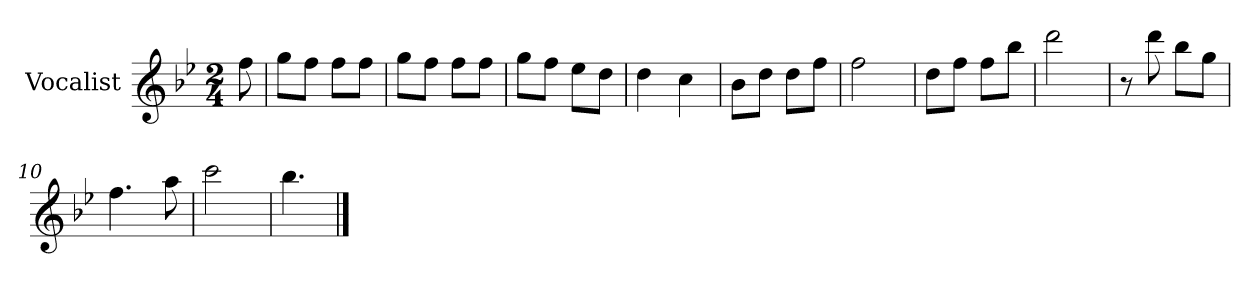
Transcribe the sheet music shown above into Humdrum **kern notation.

**kern
*part1
*staff1
*I"Vocalist
*k[b-e-]
*B-:
*M2/4
=
8ff
=1
8ggL
8ffJ
8ffL
8ffJ
=2
8ggL
8ffJ
8ffL
8ffJ
=3
8ggL
8ffJ
8ee-L
8ddJ
=4
4dd
4cc
=5
8b-L
8ddJ
8ddL
8ffJ
=6
2ff
=7
8ddL
8ffJ
8ffL
8bb-J
=8
2ddd
=9
8r
8ddd
8bb-L
8ggJ
=10
4.ff
8aa
=11
2ccc
=12
4.bb-
==
*-
